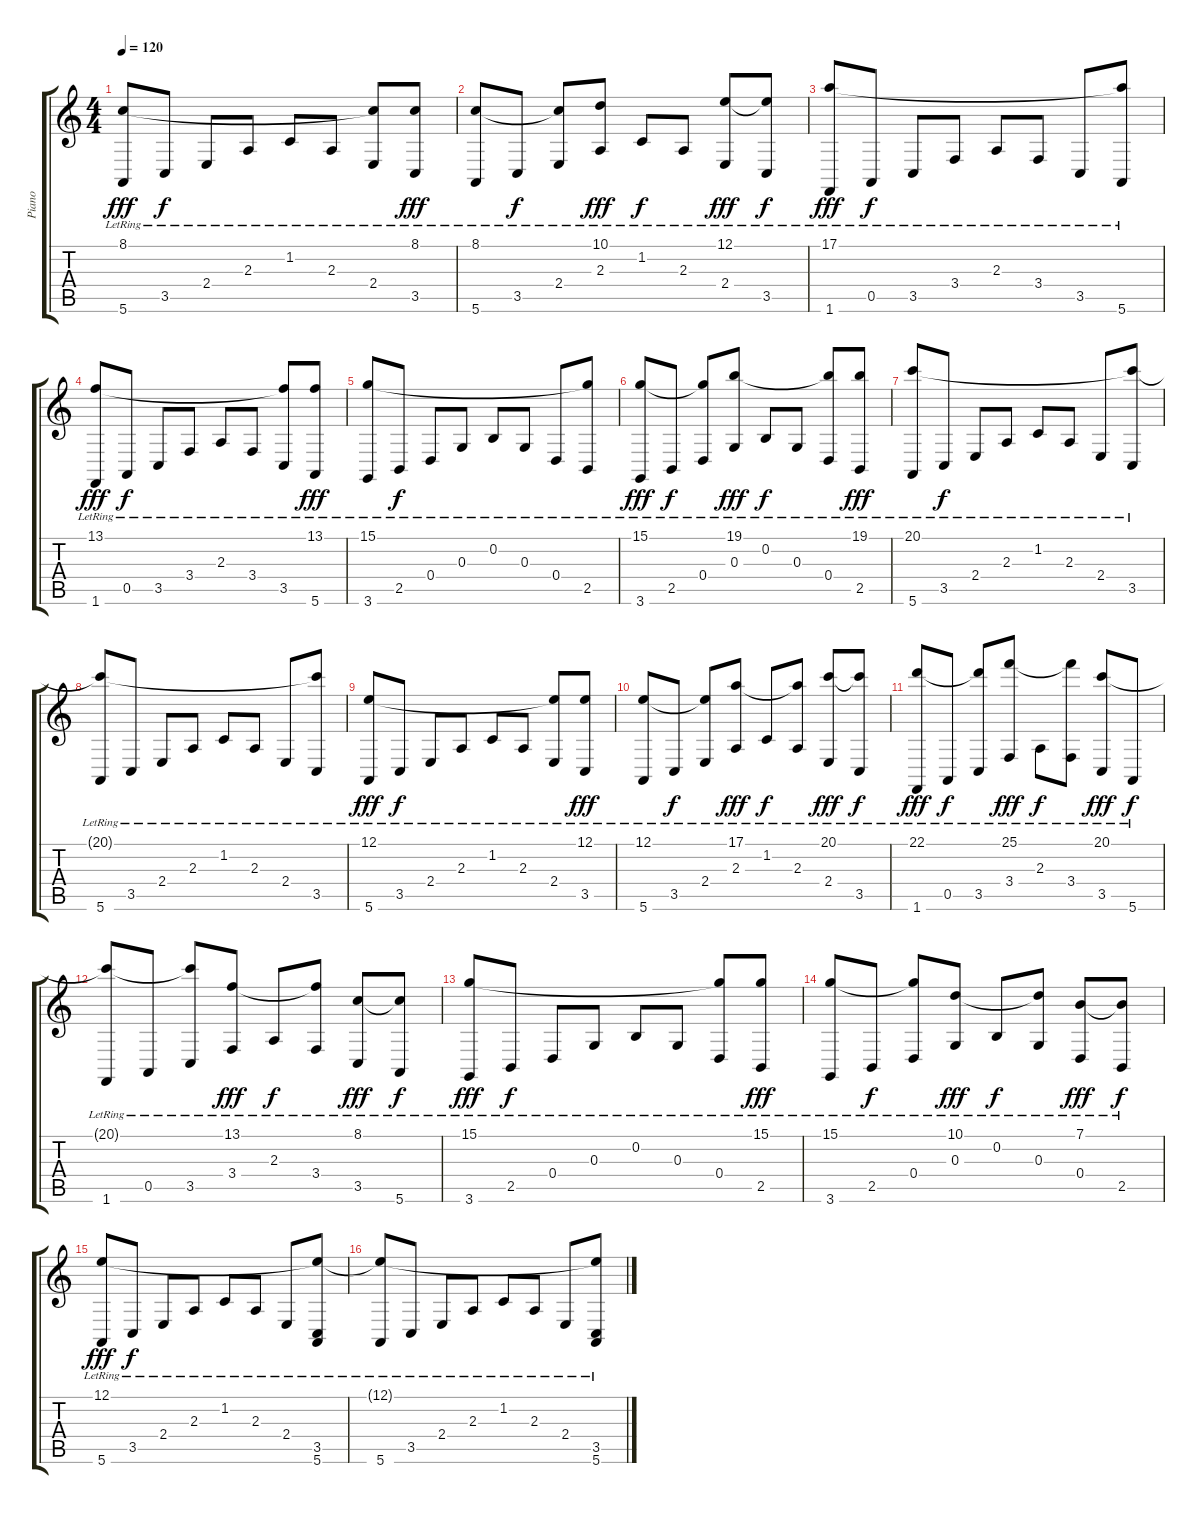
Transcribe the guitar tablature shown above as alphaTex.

\track ("Piano" "Piano") {instrument brightacousticpiano}
\staff {score tabs}
\tuning (E4 B3 G3 D3 A2 E2) {hide}
\ts (4 4)
\section ("" "")
\tempo 120
\clef g2
\ks c
(8.1 5.6{lr}).8{dy fff} 3.5{lr}.8{dy f} 2.4{lr}.8 2.3{lr}.8 1.2{lr}.8 2.3{lr}.8 (8.1{t} 2.4{lr}).8 (8.1 3.5{lr}).8{dy fff} |
(8.1 5.6{lr}).8 3.5{lr}.8{dy f} (8.1{t} 2.4{lr}).8 (10.1 2.3{lr}).8{dy fff} 1.2{lr}.8{dy f} 2.3{lr}.8 (12.1 2.4{lr}).8{dy fff} (12.1{t} 3.5{lr}).8{dy f} |
(17.1 1.6{lr}).8{dy fff} 0.5{lr}.8{dy f} 3.5{lr}.8 3.4{lr}.8 2.3{lr}.8 3.4{lr}.8 3.5{lr}.8 (17.1{t} 5.6{lr}).8 |
(13.1 1.6{lr}).8{dy fff} 0.5{lr}.8{dy f} 3.5{lr}.8 3.4{lr}.8 2.3{lr}.8 3.4{lr}.8 (13.1{t} 3.5{lr}).8 (13.1 5.6{lr}).8{dy fff} |
(15.1 3.6{lr}).8 2.5{lr}.8{dy f} 0.4{lr}.8 0.3{lr}.8 0.2{lr}.8 0.3{lr}.8 0.4{lr}.8 (15.1{t} 2.5{lr}).8 |
(15.1 3.6{lr}).8{dy fff} 2.5{lr}.8{dy f} (15.1{t} 0.4{lr}).8 (19.1 0.3{lr}).8{dy fff} 0.2{lr}.8{dy f} 0.3{lr}.8 (19.1{t} 0.4{lr}).8 (19.1 2.5{lr}).8{dy fff} |
(20.1 5.6{lr}).8 3.5{lr}.8{dy f} 2.4{lr}.8 2.3{lr}.8 1.2{lr}.8 2.3{lr}.8 2.4{lr}.8 (20.1{t} 3.5{lr}).8 |
(20.1{t} 5.6{lr}).8 3.5{lr}.8 2.4{lr}.8 2.3{lr}.8 1.2{lr}.8 2.3{lr}.8 2.4{lr}.8 (20.1{t} 3.5{lr}).8 |
(12.1 5.6{lr}).8{dy fff} 3.5{lr}.8{dy f} 2.4{lr}.8 2.3{lr}.8 1.2{lr}.8 2.3{lr}.8 (12.1{t} 2.4{lr}).8 (12.1 3.5{lr}).8{dy fff} |
(12.1 5.6{lr}).8 3.5{lr}.8{dy f} (12.1{t} 2.4{lr}).8 (17.1 2.3{lr}).8{dy fff} 1.2{lr}.8{dy f} (17.1{t} 2.3{lr}).8 (20.1 2.4{lr}).8{dy fff} (20.1{t} 3.5{lr}).8{dy f} |
(22.1 1.6{lr}).8{dy fff} 0.5{lr}.8{dy f} (22.1{t} 3.5{lr}).8 (25.1 3.4{lr}).8{dy fff} 2.3{lr}.8{dy f} (25.1{t} 3.4{lr}).8 (20.1 3.5{lr}).8{dy fff} 5.6{lr}.8{dy f} |
(20.1{t} 1.6{lr}).8 0.5{lr}.8 (20.1{t} 3.5{lr}).8 (13.1 3.4{lr}).8{dy fff} 2.3{lr}.8{dy f} (13.1{t} 3.4{lr}).8 (8.1 3.5{lr}).8{dy fff} (8.1{t} 5.6{lr}).8{dy f} |
(15.1 3.6{lr}).8{dy fff} 2.5{lr}.8{dy f} 0.4{lr}.8 0.3{lr}.8 0.2{lr}.8 0.3{lr}.8 (15.1{t} 0.4{lr}).8 (15.1 2.5{lr}).8{dy fff} |
(15.1 3.6{lr}).8 2.5{lr}.8{dy f} (15.1{t} 0.4{lr}).8 (10.1 0.3{lr}).8{dy fff} 0.2{lr}.8{dy f} (10.1{t} 0.3{lr}).8 (7.1 0.4{lr}).8{dy fff} (7.1{t} 2.5{lr}).8{dy f} |
(12.1 5.6{lr}).8{dy fff} 3.5{lr}.8{dy f} 2.4{lr}.8 2.3{lr}.8 1.2{lr}.8 2.3{lr}.8 2.4{lr}.8 (12.1{t} 3.5{lr} 5.6).8 |
(12.1{t} 5.6{lr}).8 3.5{lr}.8 2.4{lr}.8 2.3{lr}.8 1.2{lr}.8 2.3{lr}.8 2.4{lr}.8 (12.1{t} 3.5{lr} 5.6).8
